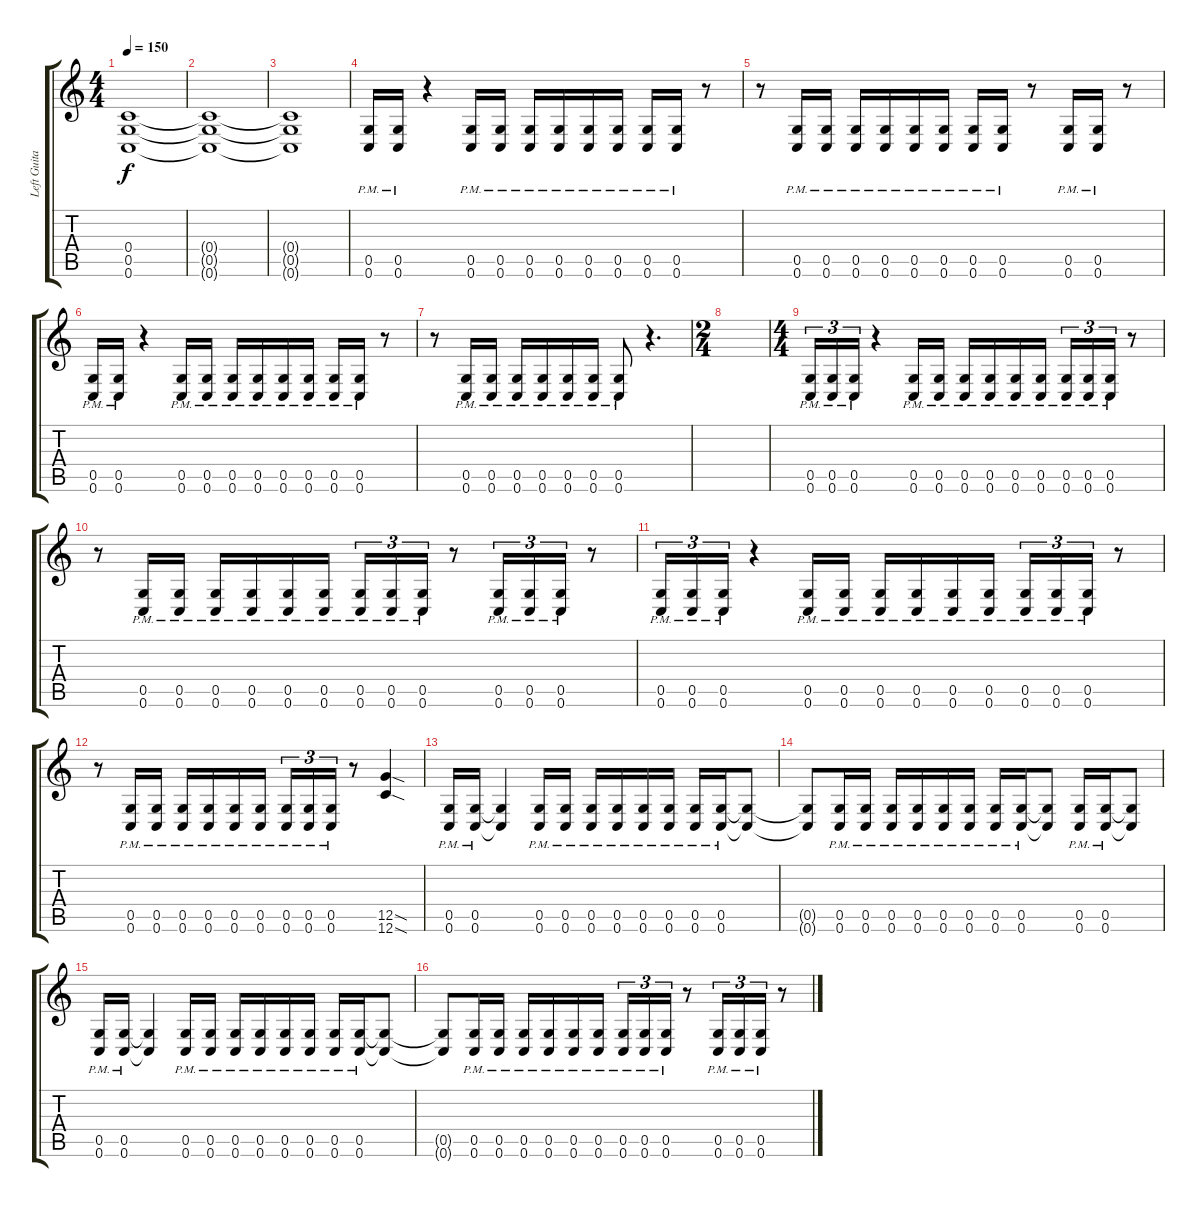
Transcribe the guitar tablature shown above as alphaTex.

\track ("Left Guitar" "Left Guita") {instrument distortionguitar}
\staff {score tabs}
\tuning (D4 A3 F3 C3 G2 C2) {hide}
\ts (4 4)
\tempo 150
\clef g2
\ks c
(0.4{t} 0.5{t} 0.6{t}).1{dy f} |
(0.4{t} 0.5{t} 0.6{t}).1 |
(0.4{t} 0.5{t} 0.6{t}).1 |
(0.5{pm} 0.6{pm}).16 (0.5{pm} 0.6{pm}).16 r.4 (0.5{pm} 0.6{pm}).16 (0.5{pm} 0.6{pm}).16 (0.5{pm} 0.6{pm}).16 (0.5{pm} 0.6{pm}).16 (0.5{pm} 0.6{pm}).16 (0.5{pm} 0.6{pm}).16 (0.5{pm} 0.6{pm}).16 (0.5{pm} 0.6{pm}).16 r.8 |
r.8 (0.5{pm} 0.6{pm}).16 (0.5{pm} 0.6{pm}).16 (0.5{pm} 0.6{pm}).16 (0.5{pm} 0.6{pm}).16 (0.5{pm} 0.6{pm}).16 (0.5{pm} 0.6{pm}).16 (0.5{pm} 0.6{pm}).16 (0.5{pm} 0.6{pm}).16 r.8 (0.5{pm} 0.6{pm}).16 (0.5{pm} 0.6{pm}).16 r.8 |
(0.5{pm} 0.6{pm}).16 (0.5{pm} 0.6{pm}).16 r.4 (0.5{pm} 0.6{pm}).16 (0.5{pm} 0.6{pm}).16 (0.5{pm} 0.6{pm}).16 (0.5{pm} 0.6{pm}).16 (0.5{pm} 0.6{pm}).16 (0.5{pm} 0.6{pm}).16 (0.5{pm} 0.6{pm}).16 (0.5{pm} 0.6{pm}).16 r.8 |
r.8 (0.5{pm} 0.6{pm}).16 (0.5{pm} 0.6{pm}).16 (0.5{pm} 0.6{pm}).16 (0.5{pm} 0.6{pm}).16 (0.5{pm} 0.6{pm}).16 (0.5{pm} 0.6{pm}).16 (0.5{pm} 0.6{pm}).8 r.4{d} |
\ts (2 4)
|
\ts (4 4)
(0.5{pm} 0.6{pm}).16{tu (3 2)} (0.5{pm} 0.6{pm}).16{tu (3 2)} (0.5{pm} 0.6{pm}).16{tu (3 2)} r.4 (0.5{pm} 0.6{pm}).16 (0.5{pm} 0.6{pm}).16 (0.5{pm} 0.6{pm}).16 (0.5{pm} 0.6{pm}).16 (0.5{pm} 0.6{pm}).16 (0.5{pm} 0.6{pm}).16 (0.5{pm} 0.6{pm}).16{tu (3 2)} (0.5{pm} 0.6{pm}).16{tu (3 2)} (0.5{pm} 0.6{pm}).16{tu (3 2)} r.8 |
r.8 (0.5{pm} 0.6{pm}).16 (0.5{pm} 0.6{pm}).16 (0.5{pm} 0.6{pm}).16 (0.5{pm} 0.6{pm}).16 (0.5{pm} 0.6{pm}).16 (0.5{pm} 0.6{pm}).16 (0.5{pm} 0.6{pm}).16{tu (3 2)} (0.5{pm} 0.6{pm}).16{tu (3 2)} (0.5{pm} 0.6{pm}).16{tu (3 2)} r.8 (0.5{pm} 0.6{pm}).16{tu (3 2)} (0.5{pm} 0.6{pm}).16{tu (3 2)} (0.5{pm} 0.6{pm}).16{tu (3 2)} r.8 |
(0.5{pm} 0.6{pm}).16{tu (3 2)} (0.5{pm} 0.6{pm}).16{tu (3 2)} (0.5{pm} 0.6{pm}).16{tu (3 2)} r.4 (0.5{pm} 0.6{pm}).16 (0.5{pm} 0.6{pm}).16 (0.5{pm} 0.6{pm}).16 (0.5{pm} 0.6{pm}).16 (0.5{pm} 0.6{pm}).16 (0.5{pm} 0.6{pm}).16 (0.5{pm} 0.6{pm}).16{tu (3 2)} (0.5{pm} 0.6{pm}).16{tu (3 2)} (0.5{pm} 0.6{pm}).16{tu (3 2)} r.8 |
r.8 (0.5{pm} 0.6{pm}).16 (0.5{pm} 0.6{pm}).16 (0.5{pm} 0.6{pm}).16 (0.5{pm} 0.6{pm}).16 (0.5{pm} 0.6{pm}).16 (0.5{pm} 0.6{pm}).16 (0.5{pm} 0.6{pm}).16{tu (3 2)} (0.5{pm} 0.6{pm}).16{tu (3 2)} (0.5{pm} 0.6{pm}).16{tu (3 2)} r.8 (12.5{sod} 12.6{sod}).4 |
(0.5{pm} 0.6{pm}).16 (0.5{pm} 0.6{pm}).16 (0.5{t} 0.6{t}).4 (0.5{pm} 0.6{pm}).16 (0.5{pm} 0.6{pm}).16 (0.5{pm} 0.6{pm}).16 (0.5{pm} 0.6{pm}).16 (0.5{pm} 0.6{pm}).16 (0.5{pm} 0.6{pm}).16 (0.5{pm} 0.6{pm}).16 (0.5{pm} 0.6{pm}).16 (0.5{t} 0.6{t}).8 |
(0.5{t} 0.6{t}).8 (0.5{pm} 0.6{pm}).16 (0.5{pm} 0.6{pm}).16 (0.5{pm} 0.6{pm}).16 (0.5{pm} 0.6{pm}).16 (0.5{pm} 0.6{pm}).16 (0.5{pm} 0.6{pm}).16 (0.5{pm} 0.6{pm}).16 (0.5{pm} 0.6{pm}).16 (0.5{t} 0.6{t}).8 (0.5{pm} 0.6{pm}).16 (0.5{pm} 0.6{pm}).16 (0.5{t} 0.6{t}).8 |
(0.5{pm} 0.6{pm}).16 (0.5{pm} 0.6{pm}).16 (0.5{t} 0.6{t}).4 (0.5{pm} 0.6{pm}).16 (0.5{pm} 0.6{pm}).16 (0.5{pm} 0.6{pm}).16 (0.5{pm} 0.6{pm}).16 (0.5{pm} 0.6{pm}).16 (0.5{pm} 0.6{pm}).16 (0.5{pm} 0.6{pm}).16 (0.5{pm} 0.6{pm}).16 (0.5{t} 0.6{t}).8 |
(0.5{t} 0.6{t}).8 (0.5{pm} 0.6{pm}).16 (0.5{pm} 0.6{pm}).16 (0.5{pm} 0.6{pm}).16 (0.5{pm} 0.6{pm}).16 (0.5{pm} 0.6{pm}).16 (0.5{pm} 0.6{pm}).16 (0.5{pm} 0.6{pm}).16{tu (3 2)} (0.5{pm} 0.6{pm}).16{tu (3 2)} (0.5{pm} 0.6{pm}).16{tu (3 2)} r.8 (0.5{pm} 0.6{pm}).16{tu (3 2)} (0.5{pm} 0.6{pm}).16{tu (3 2)} (0.5{pm} 0.6{pm}).16{tu (3 2)} r.8
